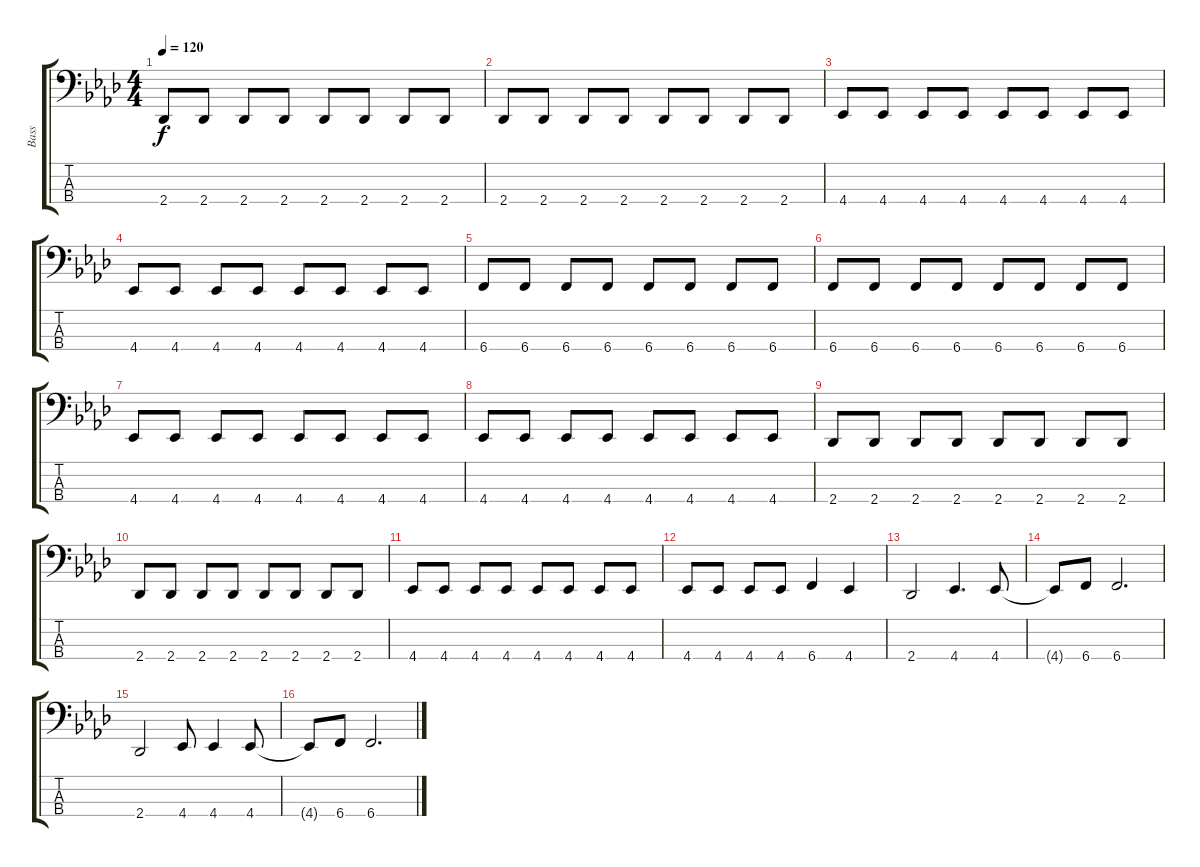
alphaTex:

\track ("Bass" "Bass") {instrument electricbassfinger}
\staff {score tabs}
\tuning (D2 A1 E1 B0) {hide}
\ts (4 4)
\tempo 120
\clef f4
\ks ab
2.4.8{dy f} 2.4.8 2.4.8 2.4.8 2.4.8 2.4.8 2.4.8 2.4.8 |
2.4.8 2.4.8 2.4.8 2.4.8 2.4.8 2.4.8 2.4.8 2.4.8 |
4.4.8 4.4.8 4.4.8 4.4.8 4.4.8 4.4.8 4.4.8 4.4.8 |
4.4.8 4.4.8 4.4.8 4.4.8 4.4.8 4.4.8 4.4.8 4.4.8 |
6.4.8 6.4.8 6.4.8 6.4.8 6.4.8 6.4.8 6.4.8 6.4.8 |
6.4.8 6.4.8 6.4.8 6.4.8 6.4.8 6.4.8 6.4.8 6.4.8 |
4.4.8 4.4.8 4.4.8 4.4.8 4.4.8 4.4.8 4.4.8 4.4.8 |
4.4.8 4.4.8 4.4.8 4.4.8 4.4.8 4.4.8 4.4.8 4.4.8 |
2.4.8 2.4.8 2.4.8 2.4.8 2.4.8 2.4.8 2.4.8 2.4.8 |
2.4.8 2.4.8 2.4.8 2.4.8 2.4.8 2.4.8 2.4.8 2.4.8 |
4.4.8 4.4.8 4.4.8 4.4.8 4.4.8 4.4.8 4.4.8 4.4.8 |
4.4.8 4.4.8 4.4.8 4.4.8 6.4.4 4.4.4 |
2.4.2 4.4.4{d} 4.4.8 |
4.4{t}.8 6.4.8 6.4.2{d} |
2.4.2 4.4.8 4.4.4 4.4.8 |
4.4{t}.8 6.4.8 6.4.2{d}
